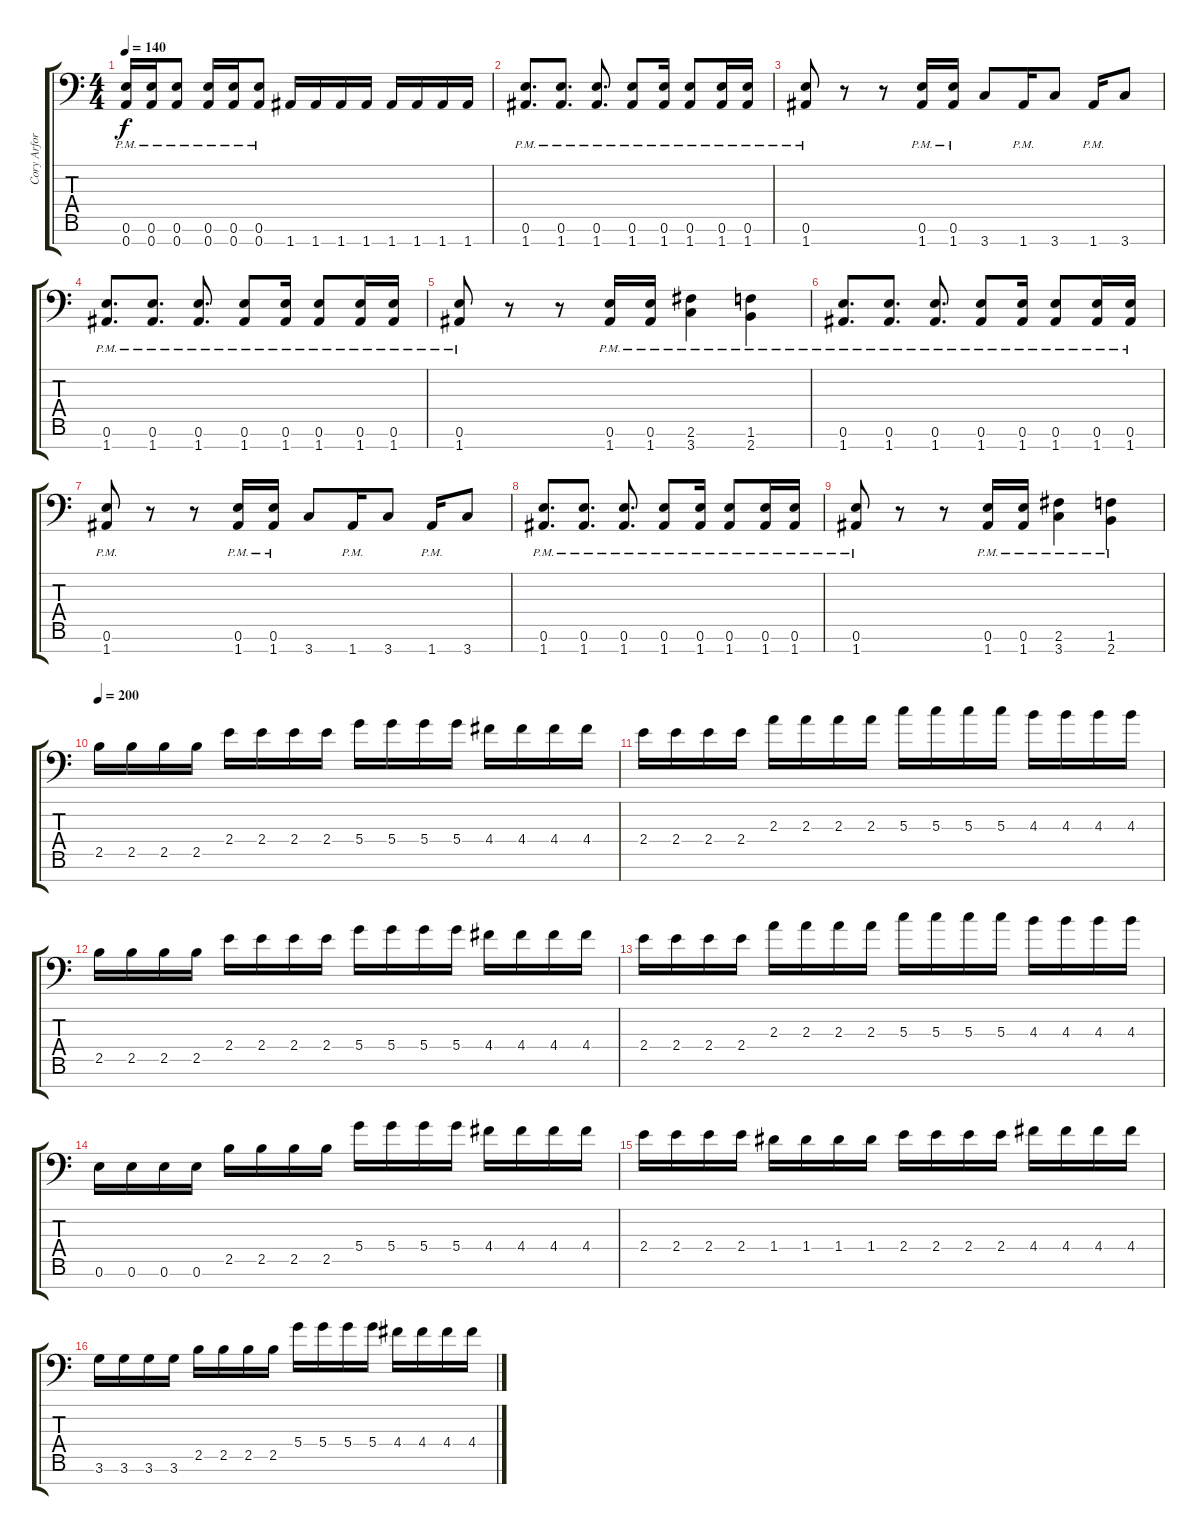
\track ("Cory Arford" "Cory Arfor") {instrument overdrivenguitar}
\staff {score tabs}
\tuning (E4 B3 G3 D3 A2 E2 A1) {hide}
\ts (4 4)
\tempo 140
\clef f4
\ks c
(0.6{pm} 0.7{pm}).16{dy f} (0.6{pm} 0.7{pm}).16 (0.6{pm} 0.7{pm}).8 (0.6{pm} 0.7{pm}).16 (0.6{pm} 0.7{pm}).16 (0.6{pm} 0.7{pm}).8 1.7.16 1.7.16 1.7.16 1.7.16 1.7.16 1.7.16 1.7.16 1.7.16 |
(0.6{pm} 1.7{pm}).8{d} (0.6{pm} 1.7{pm}).8{d} (0.6{pm} 1.7{pm}).8{d} (0.6{pm} 1.7{pm}).8 (0.6{pm} 1.7{pm}).16 (0.6{pm} 1.7{pm}).8 (0.6{pm} 1.7{pm}).16 (0.6{pm} 1.7{pm}).16 |
(0.6{pm} 1.7{pm}).8 r.8 r.8 (0.6{pm} 1.7{pm}).16 (0.6{pm} 1.7{pm}).16 3.7.8 1.7{pm}.16 3.7.8 1.7{pm}.16 3.7.8 |
(0.6{pm} 1.7{pm}).8{d} (0.6{pm} 1.7{pm}).8{d} (0.6{pm} 1.7{pm}).8{d} (0.6{pm} 1.7{pm}).8 (0.6{pm} 1.7{pm}).16 (0.6{pm} 1.7{pm}).8 (0.6{pm} 1.7{pm}).16 (0.6{pm} 1.7{pm}).16 |
(0.6{pm} 1.7{pm}).8 r.8 r.8 (0.6{pm} 1.7{pm}).16 (0.6{pm} 1.7{pm}).16 (2.6{pm} 3.7{pm}).4 (1.6{pm} 2.7{pm}).4 |
(0.6{pm} 1.7{pm}).8{d} (0.6{pm} 1.7{pm}).8{d} (0.6{pm} 1.7{pm}).8{d} (0.6{pm} 1.7{pm}).8 (0.6{pm} 1.7{pm}).16 (0.6{pm} 1.7{pm}).8 (0.6{pm} 1.7{pm}).16 (0.6{pm} 1.7{pm}).16 |
(0.6{pm} 1.7{pm}).8 r.8 r.8 (0.6{pm} 1.7{pm}).16 (0.6{pm} 1.7{pm}).16 3.7.8 1.7{pm}.16 3.7.8 1.7{pm}.16 3.7.8 |
(0.6{pm} 1.7{pm}).8{d} (0.6{pm} 1.7{pm}).8{d} (0.6{pm} 1.7{pm}).8{d} (0.6{pm} 1.7{pm}).8 (0.6{pm} 1.7{pm}).16 (0.6{pm} 1.7{pm}).8 (0.6{pm} 1.7{pm}).16 (0.6{pm} 1.7{pm}).16 |
(0.6{pm} 1.7{pm}).8 r.8 r.8 (0.6{pm} 1.7{pm}).16 (0.6{pm} 1.7{pm}).16 (2.6{pm} 3.7{pm}).4 (1.6{pm} 2.7{pm}).4 |
\tempo 200
2.5.16 2.5.16 2.5.16 2.5.16 2.4.16 2.4.16 2.4.16 2.4.16 5.4.16 5.4.16 5.4.16 5.4.16 4.4.16 4.4.16 4.4.16 4.4.16 |
2.4.16 2.4.16 2.4.16 2.4.16 2.3.16 2.3.16 2.3.16 2.3.16 5.3.16 5.3.16 5.3.16 5.3.16 4.3.16 4.3.16 4.3.16 4.3.16 |
2.5.16 2.5.16 2.5.16 2.5.16 2.4.16 2.4.16 2.4.16 2.4.16 5.4.16 5.4.16 5.4.16 5.4.16 4.4.16 4.4.16 4.4.16 4.4.16 |
2.4.16 2.4.16 2.4.16 2.4.16 2.3.16 2.3.16 2.3.16 2.3.16 5.3.16 5.3.16 5.3.16 5.3.16 4.3.16 4.3.16 4.3.16 4.3.16 |
0.6.16 0.6.16 0.6.16 0.6.16 2.5.16 2.5.16 2.5.16 2.5.16 5.4.16 5.4.16 5.4.16 5.4.16 4.4.16 4.4.16 4.4.16 4.4.16 |
2.4.16 2.4.16 2.4.16 2.4.16 1.4.16 1.4.16 1.4.16 1.4.16 2.4.16 2.4.16 2.4.16 2.4.16 4.4.16 4.4.16 4.4.16 4.4.16 |
3.6.16 3.6.16 3.6.16 3.6.16 2.5.16 2.5.16 2.5.16 2.5.16 5.4.16 5.4.16 5.4.16 5.4.16 4.4.16 4.4.16 4.4.16 4.4.16
